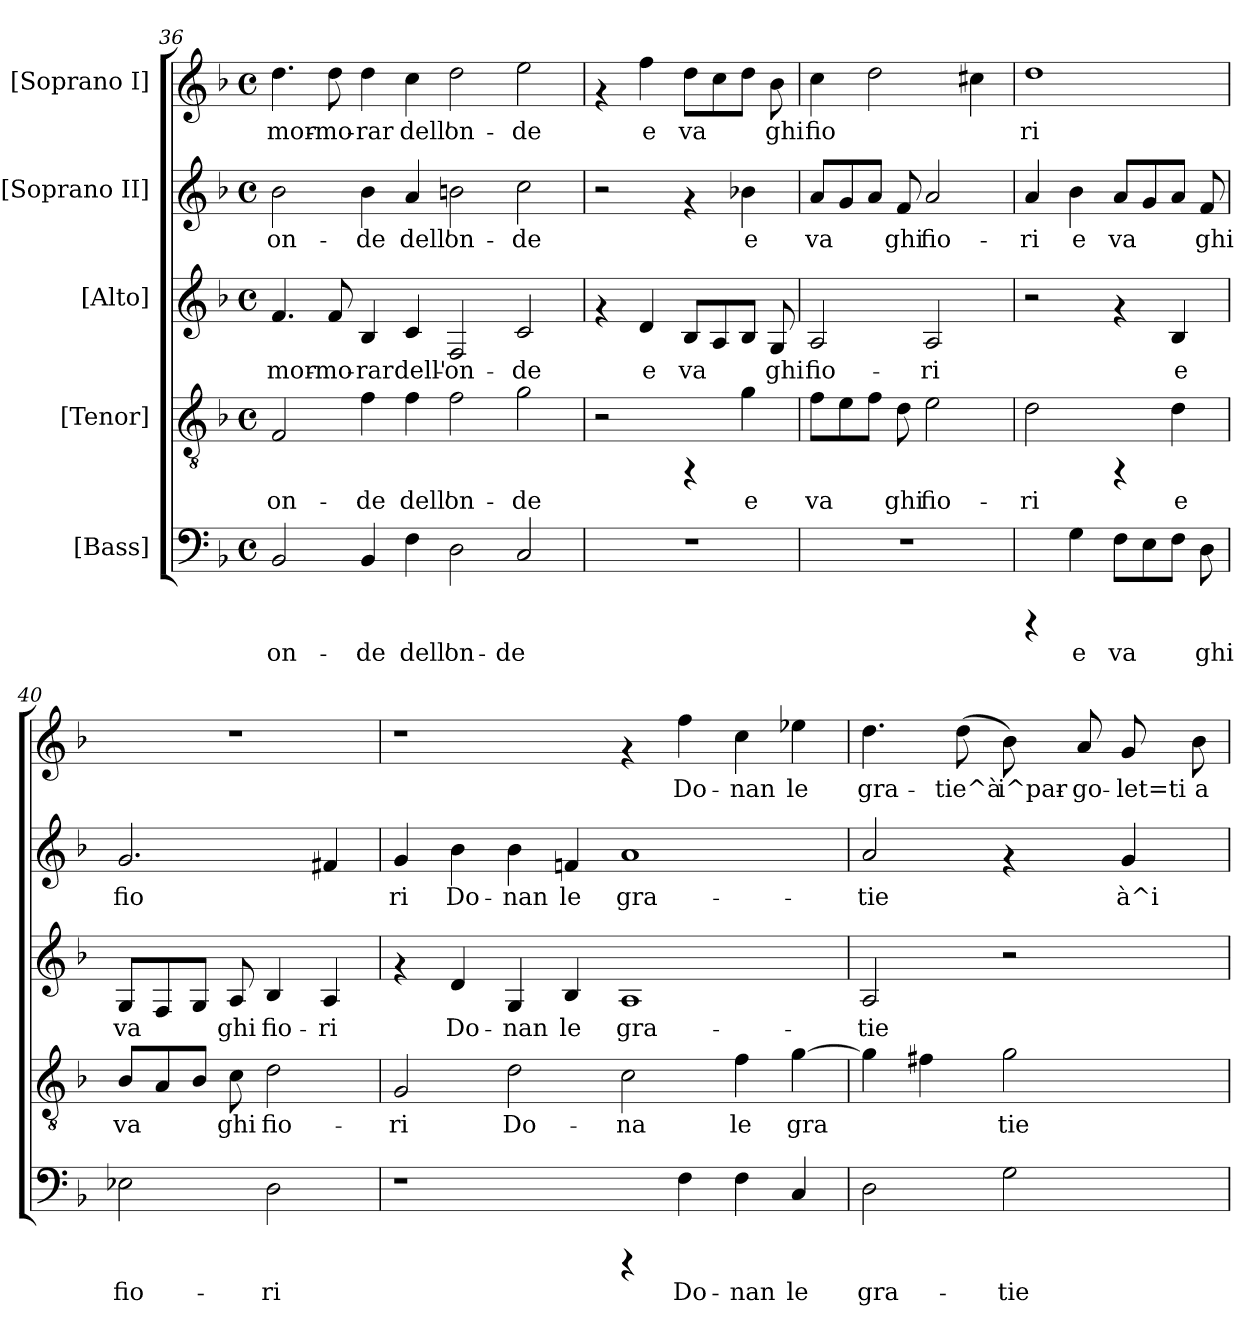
**kern	**text	**kern	**text	**kern	**text	**kern	**text	**kern	**text
*part5	*part5	*part4	*part4	*part3	*part3	*part2	*part2	*part1	*part1
*staff5	*staff5	*staff4	*staff4	*staff3	*staff3	*staff2	*staff2	*staff1	*staff1
*I"[Bass]	*	*I"[Tenor]	*	*I"[Alto]	*	*I"[Soprano II]	*	*I"[Soprano I]	*
*clefF4	*	*clefGv2	*	*clefG2	*	*clefG2	*	*clefG2	*
*k[b-]	*	*k[b-]	*	*k[b-]	*	*k[b-]	*	*k[b-]	*
*F:	*	*F:	*	*F:	*	*F:	*	*F:	*
*M4/4	*	*M4/4	*	*M4/4	*	*M4/4	*	*M4/4	*
*met(c)	*	*met(c)	*	*met(c)	*	*met(c)	*	*met(c)	*
=36	=36	=36	=36	=36	=36	=36	=36	=36	=36
!	!LO:LY:b:cj	!	!LO:LY:b:cj	!	!LO:LY:b:cj	!	!LO:LY:b:cj	!	!LO:LY:b:cj
2BB-/	on-	2F/	on-	4.f/	mor-	2b-\	on-	4.dd\	mor-
!	!	!	!	!	!LO:LY:b:cj	!	!	!	!LO:LY:b:cj
.	.	.	.	8f/	-mo-	.	.	8dd\	-mo-
!	!LO:LY:b:cj	!	!LO:LY:b:cj	!	!LO:LY:b:cj	!	!LO:LY:b:cj	!	!LO:LY:b:cj
4BB-/	-de	4f\	-de	4B-/	-rar	4b-\	-de	4dd\	-rar
!	!LO:LY:b:cj	!	!LO:LY:b:cj	!	!LO:LY:b:cj	!	!LO:LY:b:cj	!	!LO:LY:b:cj
4F\	dell'	4f\	dell'	4c/	dell'-	4a/	dell'	4cc\	dell'
!	!LO:LY:b:cj	!	!LO:LY:b:cj	!	!LO:LY:b:cj	!	!LO:LY:b:cj	!	!LO:LY:b:cj
2D\	on-	2f\	on-	2F/	-on-	2bn\	on-	2dd\	on-
!	!LO:LY:b:cj	!	!LO:LY:b:cj	!	!LO:LY:b:cj	!	!LO:LY:b:cj	!	!LO:LY:b:cj
2C/	-de	2g\	-de	2c/	-de	2cc\	-de	2ee\	-de
=37	=37	=37	=37	=37	=37	=37	=37	=37	=37
1r	.	2r	.	4rf	.	2r	.	4rf	.
!	!	!	!	!	!LO:LY:b:cj	!	!	!	!LO:LY:b:cj
.	.	.	.	4d/	e	.	.	4ff\	e
!	!	!	!	!	!LO:LY:b:cj	!	!	!	!LO:LY:b:cj
.	.	4rFF	.	8B-/L	va-	4rf	.	8dd\L	va-
!	!	!	!	!	!LO:LY:b:cj	!	!	!	!LO:LY:b:cj
.	.	.	.	8A/	--	.	.	8cc\	--
!	!	!	!LO:LY:b:cj	!	!LO:LY:b:cj	!	!LO:LY:b:cj	!	!LO:LY:b:cj
.	.	4g\	e	8B-/J	--	4b-X\	e	8dd\J	--
!	!	!	!	!	!LO:LY:b:cj	!	!	!	!LO:LY:b:cj
.	.	.	.	8G/	-ghi	.	.	8b-\	-ghi
=38	=38	=38	=38	=38	=38	=38	=38	=38	=38
!	!	!	!LO:LY:b:cj	!	!LO:LY:b:cj	!	!LO:LY:b:cj	!	!LO:LY:b:cj
1r	.	8f\L	va-	2A/	fio-	8a/L	va-	4cc\	fio-
!	!	!	!LO:LY:b:cj	!	!	!	!LO:LY:b:cj	!	!
.	.	8e\	--	.	.	8g/	--	.	.
!	!	!	!LO:LY:b:cj	!	!	!	!LO:LY:b:cj	!	!LO:LY:b:cj
.	.	8f\J	--	.	.	8a/J	--	2dd\	--
!	!	!	!LO:LY:b:cj	!	!	!	!LO:LY:b:cj	!	!
.	.	8d\	-ghi	.	.	8f/	-ghi	.	.
!	!	!	!LO:LY:b:cj	!	!LO:LY:b:cj	!	!LO:LY:b:cj	!	!
.	.	2e\	fio-	2A/	-ri	2a/	fio-	.	.
!	!	!	!	!	!	!	!	!	!LO:LY:b:cj
.	.	.	.	.	.	.	.	4cc#X\	--
!!LO:PB:g=z
=39	=39	=39	=39	=39	=39	=39	=39	=39	=39
!	!	!	!LO:LY:b:cj	!	!	!	!LO:LY:b:cj	!	!LO:LY:b:cj
4rCCC	.	2d\	-ri	2r	.	4a/	-ri	1dd	-ri
!	!LO:LY:b:cj	!	!	!	!	!	!LO:LY:b:cj	!	!
4G\	e	.	.	.	.	4b-\	e	.	.
!	!LO:LY:b:cj	!	!	!	!	!	!LO:LY:b:cj	!	!
8F\L	va-	4rFF	.	4rf	.	8a/L	va-	.	.
!	!LO:LY:b:cj	!	!	!	!	!	!LO:LY:b:cj	!	!
8E\	--	.	.	.	.	8g/	--	.	.
!	!LO:LY:b:cj	!	!LO:LY:b:cj	!	!LO:LY:b:cj	!	!LO:LY:b:cj	!	!
8F\J	--	4d\	e	4B-/	e	8a/J	--	.	.
!	!LO:LY:b:cj	!	!	!	!	!	!LO:LY:b:cj	!	!
8D\	-ghi	.	.	.	.	8f/	-ghi	.	.
=40	=40	=40	=40	=40	=40	=40	=40	=40	=40
!	!LO:LY:b:cj	!	!LO:LY:b:cj	!	!LO:LY:b:cj	!	!LO:LY:b:cj	!	!
2E-X\	fio-	8B-/L	va-	8G/L	va-	2.g/	fio-	1r	.
!	!	!	!LO:LY:b:cj	!	!LO:LY:b:cj	!	!	!	!
.	.	8A/	--	8F/	--	.	.	.	.
!	!	!	!LO:LY:b:cj	!	!LO:LY:b:cj	!	!	!	!
.	.	8B-/J	--	8G/J	--	.	.	.	.
!	!	!	!LO:LY:b:cj	!	!LO:LY:b:cj	!	!	!	!
.	.	8c\	-ghi	8A/	-ghi	.	.	.	.
!	!LO:LY:b:cj	!	!LO:LY:b:cj	!	!LO:LY:b:cj	!	!	!	!
2D\	-ri	2d\	fio-	4B-/	fio-	.	.	.	.
!	!	!	!	!	!LO:LY:b:cj	!	!LO:LY:b:cj	!	!
.	.	.	.	4A/	-ri	4f#X/	--	.	.
=41	=41	=41	=41	=41	=41	=41	=41	=41	=41
!	!	!	!LO:LY:b:cj	!	!	!	!LO:LY:b:cj	!	!
1r	.	2G/	-ri	4rf	.	4g/	-ri	1r	.
!	!	!	!	!	!LO:LY:b:cj	!	!LO:LY:b:cj	!	!
.	.	.	.	4d/	Do-	4b-\	Do-	.	.
!	!	!	!LO:LY:b:cj	!	!LO:LY:b:cj	!	!LO:LY:b:cj	!	!
.	.	2d\	Do-	4G/	-nan	4b-\	-nan	.	.
!	!	!	!	!	!LO:LY:b:cj	!	!LO:LY:b:cj	!	!
.	.	.	.	4B-/	le	4fn/	le	.	.
!	!	!	!LO:LY:b:cj	!	!LO:LY:b:cj	!	!LO:LY:b:cj	!	!
4rCCC	.	2c\	-na	1A	gra-	1a	gra-	4rf	.
!	!LO:LY:b:cj	!	!	!	!	!	!	!	!LO:LY:b:cj
4F\	Do-	.	.	.	.	.	.	4ff\	Do-
!	!LO:LY:b:cj	!	!LO:LY:b:cj	!	!	!	!	!	!LO:LY:b:cj
4F\	-nan	4f\	le	.	.	.	.	4cc\	-nan
!	!LO:LY:b:cj	!	!LO:LY:b:cj	!	!	!	!	!	!LO:LY:b:cj
4C/	le	[>4g\	gra-	.	.	.	.	4ee-X\	le
=42	=42	=42	=42	=42	=42	=42	=42	=42	=42
!	!LO:LY:b:cj	!	!LO:LY:b:cj	!	!LO:LY:b:cj	!	!LO:LY:b:cj	!	!LO:LY:b:cj
2D\	gra-	4g\]	--	2A/	-tie	2a/	-tie	4.dd\	gra-
!	!	!	!LO:LY:b:cj	!	!	!	!	!	!
.	.	4f#X\	--	.	.	.	.	.	.
!	!	!	!	!	!	!	!	!	!LO:LY:b:cj
.	.	.	.	.	.	.	.	(<8dd\	-tie^à
!	!LO:LY:b:cj	!	!LO:LY:b:cj	!	!	!	!	!	!LO:LY:b:cj
2G\	-tie	2g\	-tie	2r	.	4rf	.	8b-\)	i^par-
!	!	!	!	!	!	!	!	!	!LO:LY:b:cj
.	.	.	.	.	.	.	.	8a/	-go-
!	!	!	!	!	!	!	!LO:LY:b:cj	!	!LO:LY:b:cj
.	.	.	.	.	.	4g/	à^i	8g/	-let=ti
!	!	!	!	!	!	!	!	!	!LO:LY:b:cj
.	.	.	.	.	.	.	.	8b-\	a-
=	=	=	=	=	=	=	=	=	=
*-	*-	*-	*-	*-	*-	*-	*-	*-	*-
